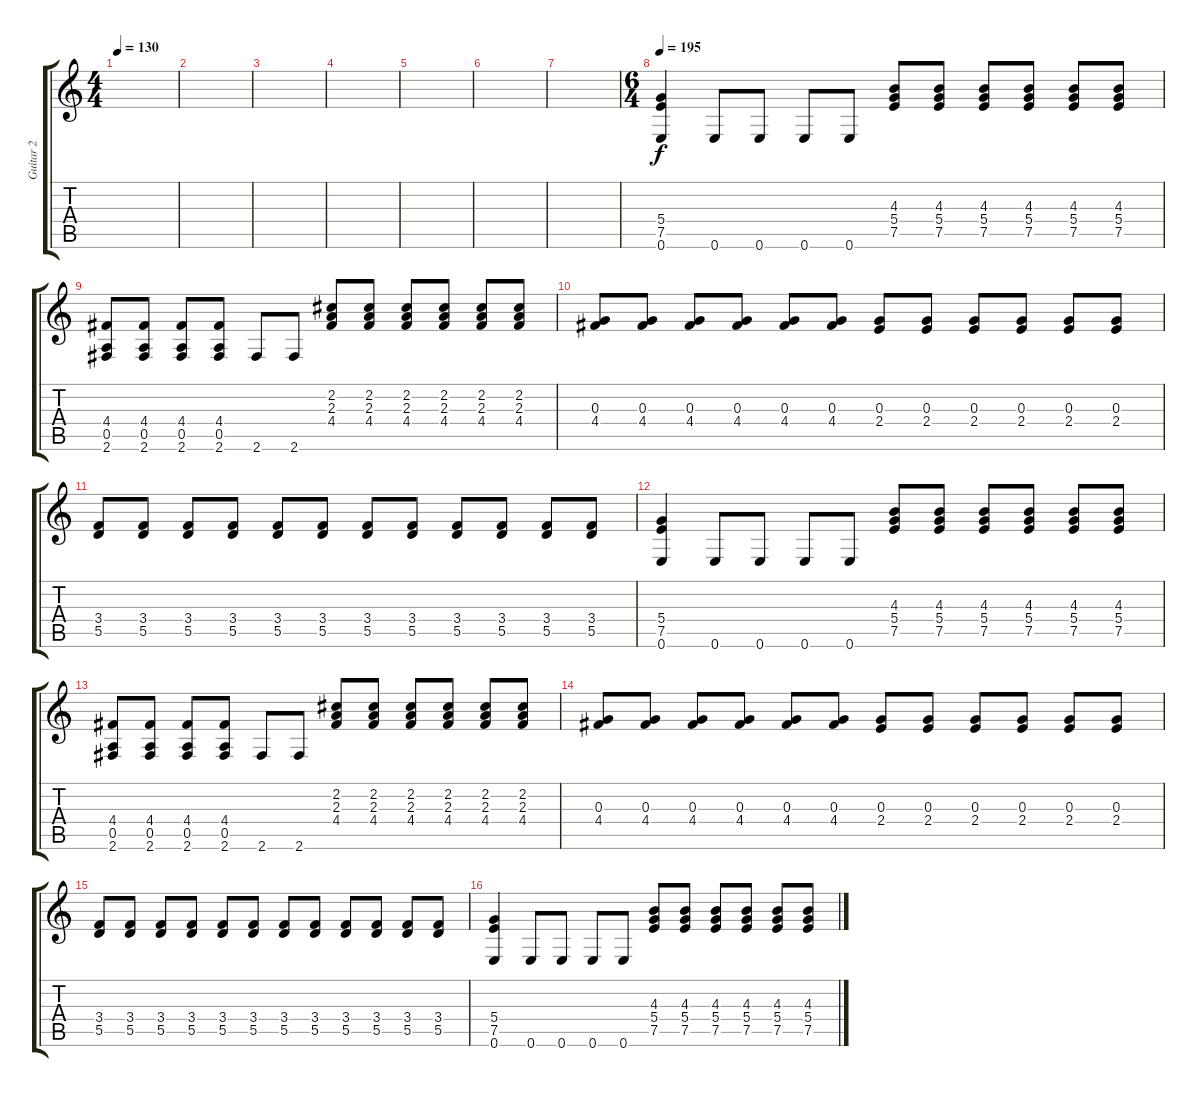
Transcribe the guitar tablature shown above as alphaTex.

\track ("Guitar 2" "Guitar 2") {instrument distortionguitar}
\staff {score tabs}
\tuning (E4 B3 G3 D3 A2 E2) {hide}
\ts (4 4)
\tempo 130
\clef g2
\ks c
|
|
|
|
|
|
|
\ts (6 4)
\tempo 195
(5.4 7.5 0.6).4{balance 13} 0.6.8 0.6.8 0.6.8 0.6.8 (4.3 5.4 7.5).8 (4.3 5.4 7.5).8 (4.3 5.4 7.5).8 (4.3 5.4 7.5).8 (4.3 5.4 7.5).8 (4.3 5.4 7.5).8 |
(4.4 0.5 2.6).8 (4.4 0.5 2.6).8 (4.4 0.5 2.6).8 (4.4 0.5 2.6).8 2.6.8 2.6.8 (2.2 2.3 4.4).8 (2.2 2.3 4.4).8 (2.2 2.3 4.4).8 (2.2 2.3 4.4).8 (2.2 2.3 4.4).8 (2.2 2.3 4.4).8 |
(0.3 4.4).8 (0.3 4.4).8 (0.3 4.4).8 (0.3 4.4).8 (0.3 4.4).8 (0.3 4.4).8 (0.3 2.4).8 (0.3 2.4).8 (0.3 2.4).8 (0.3 2.4).8 (0.3 2.4).8 (0.3 2.4).8 |
(3.4 5.5).8 (3.4 5.5).8 (3.4 5.5).8 (3.4 5.5).8 (3.4 5.5).8 (3.4 5.5).8 (3.4 5.5).8 (3.4 5.5).8 (3.4 5.5).8 (3.4 5.5).8 (3.4 5.5).8 (3.4 5.5).8 |
(5.4 7.5 0.6).4{balance 13} 0.6.8 0.6.8 0.6.8 0.6.8 (4.3 5.4 7.5).8 (4.3 5.4 7.5).8 (4.3 5.4 7.5).8 (4.3 5.4 7.5).8 (4.3 5.4 7.5).8 (4.3 5.4 7.5).8 |
(4.4 0.5 2.6).8 (4.4 0.5 2.6).8 (4.4 0.5 2.6).8 (4.4 0.5 2.6).8 2.6.8 2.6.8 (2.2 2.3 4.4).8 (2.2 2.3 4.4).8 (2.2 2.3 4.4).8 (2.2 2.3 4.4).8 (2.2 2.3 4.4).8 (2.2 2.3 4.4).8 |
(0.3 4.4).8 (0.3 4.4).8 (0.3 4.4).8 (0.3 4.4).8 (0.3 4.4).8 (0.3 4.4).8 (0.3 2.4).8 (0.3 2.4).8 (0.3 2.4).8 (0.3 2.4).8 (0.3 2.4).8 (0.3 2.4).8 |
(3.4 5.5).8 (3.4 5.5).8 (3.4 5.5).8 (3.4 5.5).8 (3.4 5.5).8 (3.4 5.5).8 (3.4 5.5).8 (3.4 5.5).8 (3.4 5.5).8 (3.4 5.5).8 (3.4 5.5).8 (3.4 5.5).8 |
(5.4 7.5 0.6).4{balance 13} 0.6.8 0.6.8 0.6.8 0.6.8 (4.3 5.4 7.5).8 (4.3 5.4 7.5).8 (4.3 5.4 7.5).8 (4.3 5.4 7.5).8 (4.3 5.4 7.5).8 (4.3 5.4 7.5).8
